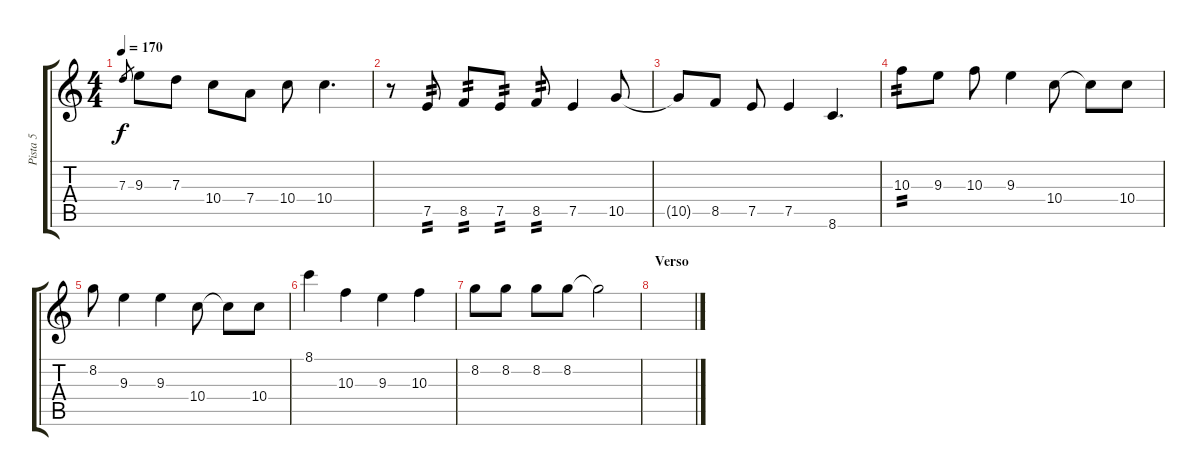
\track ("Pista 5" "Pista 5") {instrument electricguitarjazz}
\staff {score tabs}
\tuning (E4 B3 G3 D3 A2 E2) {hide}
\ts (4 4)
\tempo 170
\clef g2
\ks c
7.3.8{gr dy f} 9.3.8 7.3.8 10.4.8 7.4.8 10.4.8 10.4.4{d} |
r.8 7.5.8{tp 2} 8.5.8{tp 2} 7.5.8{tp 2} 8.5.8{tp 2} 7.5.4 10.5.8 |
10.5{t}.8 8.5.8 7.5.8 7.5.4 8.6.4{d} |
10.3.8{tp 2} 9.3.8 10.3.8 9.3.4 10.4.8 10.4{t}.8 10.4.8 |
8.2.8 9.3.4 9.3.4 10.4.8 10.4{t}.8 10.4.8 |
8.1.4 10.3.4 9.3.4 10.3.4 |
8.2.8 8.2.8 8.2.8 8.2.8 8.2{t}.2 |
\section ("" "Verso")
